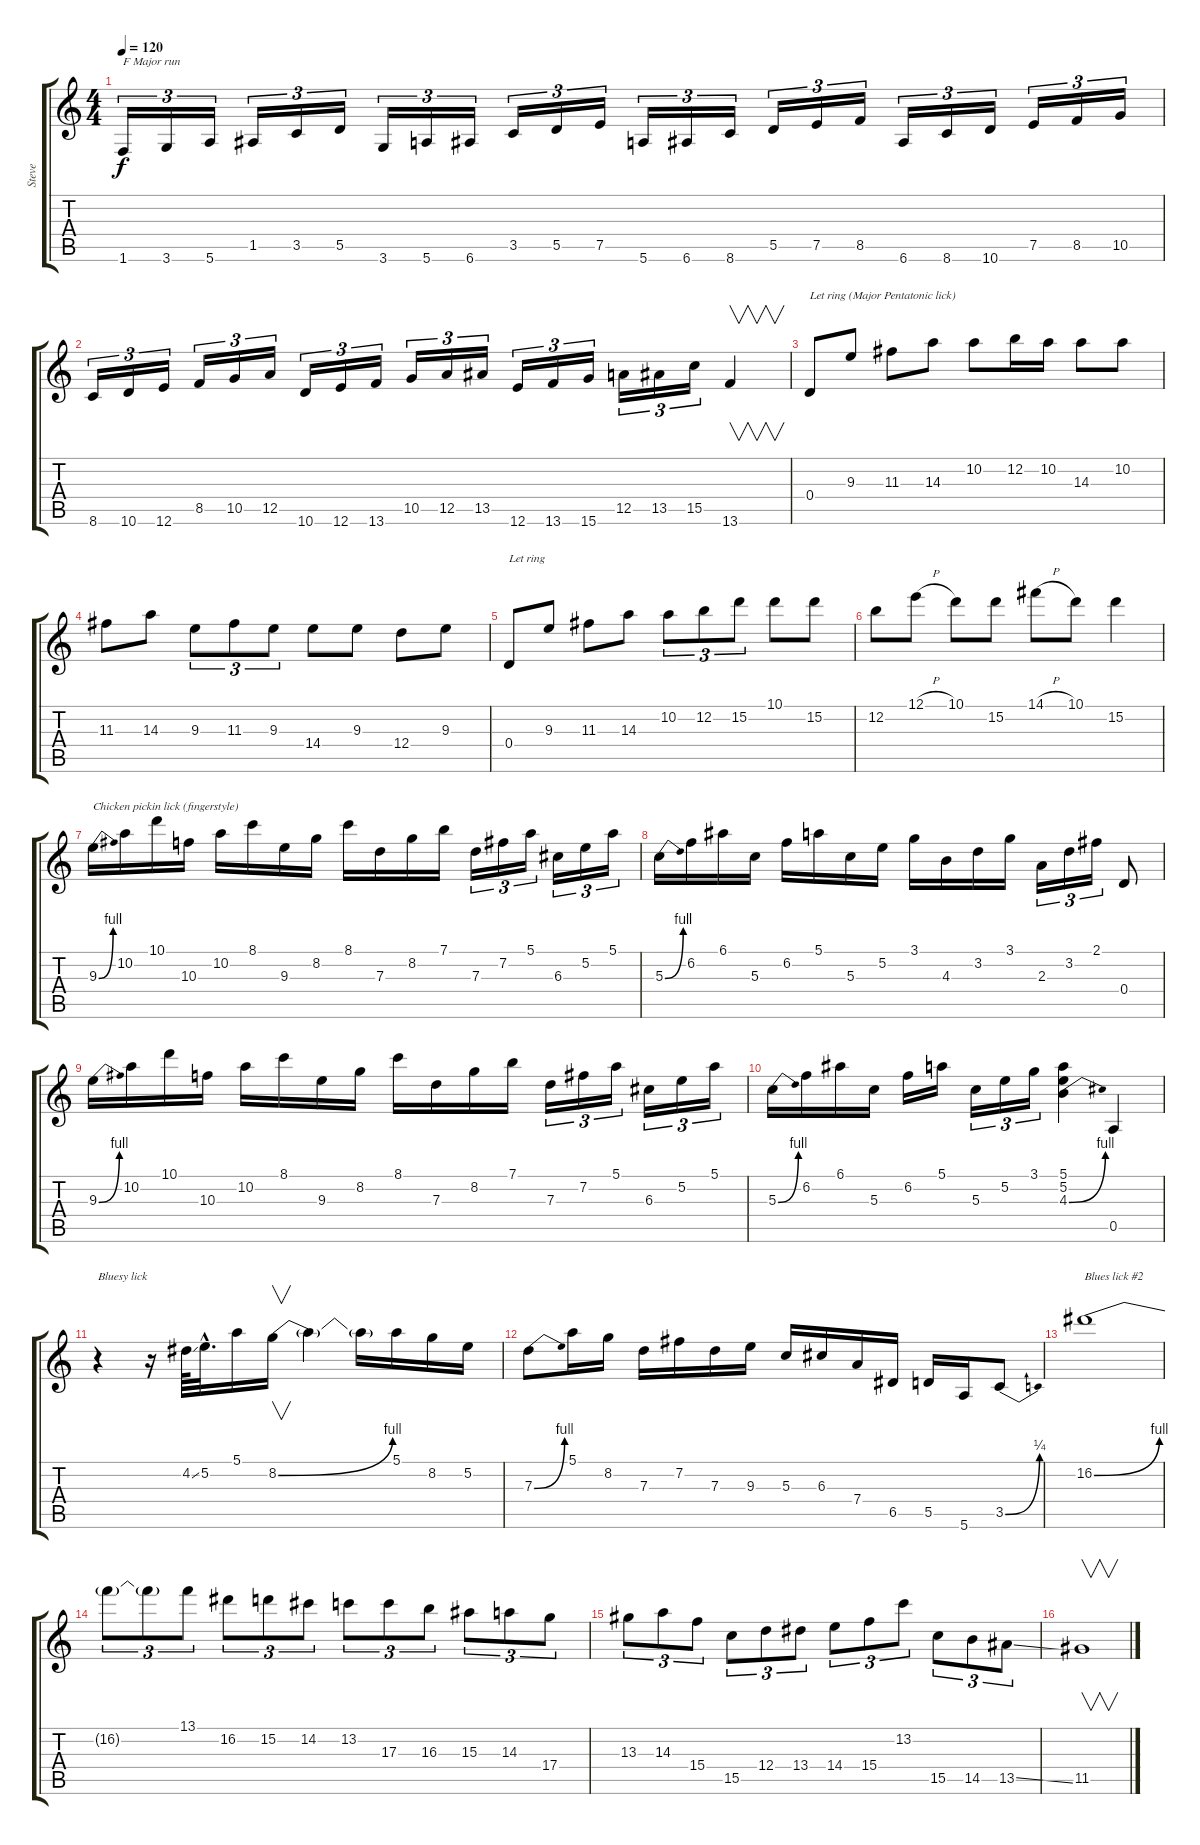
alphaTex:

\track ("Steve" "Steve") {instrument overdrivenguitar}
\staff {score tabs}
\tuning (E4 B3 G3 D3 A2 E2) {hide}
\ts (4 4)
\tempo 120
\clef g2
\ks c
1.6.16{tu (3 2) txt "F Major run" dy f instrument overdrivenguitar} 3.6.16{tu (3 2)} 5.6.16{tu (3 2)} 1.5.16{tu (3 2)} 3.5.16{tu (3 2)} 5.5.16{tu (3 2)} 3.6.16{tu (3 2)} 5.6.16{tu (3 2)} 6.6.16{tu (3 2)} 3.5.16{tu (3 2)} 5.5.16{tu (3 2)} 7.5.16{tu (3 2)} 5.6.16{tu (3 2)} 6.6.16{tu (3 2)} 8.6.16{tu (3 2)} 5.5.16{tu (3 2)} 7.5.16{tu (3 2)} 8.5.16{tu (3 2)} 6.6.16{tu (3 2)} 8.6.16{tu (3 2)} 10.6.16{tu (3 2)} 7.5.16{tu (3 2)} 8.5.16{tu (3 2)} 10.5.16{tu (3 2)} |
8.6.16{tu (3 2)} 10.6.16{tu (3 2)} 12.6.16{tu (3 2)} 8.5.16{tu (3 2)} 10.5.16{tu (3 2)} 12.5.16{tu (3 2)} 10.6.16{tu (3 2)} 12.6.16{tu (3 2)} 13.6.16{tu (3 2)} 10.5.16{tu (3 2)} 12.5.16{tu (3 2)} 13.5.16{tu (3 2)} 12.6.16{tu (3 2)} 13.6.16{tu (3 2)} 15.6.16{tu (3 2)} 12.5.16{tu (3 2)} 13.5.16{tu (3 2)} 15.5.16{tu (3 2)} 13.6.4{v} |
0.4.8{txt "Let ring (Major Pentatonic lick)"} 9.3.8 11.3.8 14.3.8 10.2.8 12.2.16 10.2.16 14.3.8 10.2.8 |
11.3.8 14.3.8 9.3.8{tu (3 2)} 11.3.8{tu (3 2)} 9.3.8{tu (3 2)} 14.4.8 9.3.8 12.4.8 9.3.8 |
0.4.8{txt "Let ring"} 9.3.8 11.3.8 14.3.8 10.2.8{tu (3 2)} 12.2.8{tu (3 2)} 15.2.8{tu (3 2)} 10.1.8 15.2.8 |
12.2.8 12.1{h}.8 10.1.8 15.2.8 14.1{h}.8 10.1.8 15.2.4 |
9.3{be (bend 0 0 60 4)}.16{txt "Chicken pickin lick (fingerstyle)"} 10.2.16 10.1.16 10.3.16 10.2.16 8.1.16 9.3.16 8.2.16 8.1.16 7.3.16 8.2.16 7.1.16 7.3.16{tu (3 2)} 7.2.16{tu (3 2)} 5.1.16{tu (3 2)} 6.3.16{tu (3 2)} 5.2.16{tu (3 2)} 5.1.16{tu (3 2)} |
5.3{be (bend 0 0 60 4)}.16 6.2.16 6.1.16 5.3.16 6.2.16 5.1.16 5.3.16 5.2.16 3.1.16 4.3.16 3.2.16 3.1.16 2.3.16{tu (3 2)} 3.2.16{tu (3 2)} 2.1.16{tu (3 2)} 0.4.8 |
9.3{be (bend 0 0 60 4)}.16 10.2.16 10.1.16 10.3.16 10.2.16 8.1.16 9.3.16 8.2.16 8.1.16 7.3.16 8.2.16 7.1.16 7.3.16{tu (3 2)} 7.2.16{tu (3 2)} 5.1.16{tu (3 2)} 6.3.16{tu (3 2)} 5.2.16{tu (3 2)} 5.1.16{tu (3 2)} |
5.3{be (bend 0 0 60 4)}.16 6.2.16 6.1.16 5.3.16 6.2.16 5.1.16 5.3.16{tu (3 2)} 5.2.16{tu (3 2)} 3.1.16{tu (3 2)} (5.1 5.2 4.3{be (bend 0 0 60 4)}).4 0.5.4 |
r.4{txt "Bluesy lick"} r.16 4.2{ss}.64 5.2{hac}.32{d} 5.1.16 8.2{be (bend 0 0 60 4)}.16{v} 8.2{t}.4 8.2{t}.16 5.1.16 8.2.16 5.2.16 |
7.3{be (bend 0 0 60 4)}.8 5.1.16 8.2.16 7.3.16 7.2.16 7.3.16 9.3.16 5.3.16 6.3.16 7.4.16 6.5.16 5.5.16 5.6.16 3.5{be (bend 0 0 60 1)}.8 |
16.2{be (bend 0 0 60 4)}.1{txt "Blues lick #2"} |
16.2{t}.8{tu (3 2)} 16.2{t}.8{tu (3 2)} 13.1.8{tu (3 2)} 16.2.8{tu (3 2)} 15.2.8{tu (3 2)} 14.2.8{tu (3 2)} 13.2.8{tu (3 2)} 17.3.8{tu (3 2)} 16.3.8{tu (3 2)} 15.3.8{tu (3 2)} 14.3.8{tu (3 2)} 17.4.8{tu (3 2)} |
13.3.8{tu (3 2)} 14.3.8{tu (3 2)} 15.4.8{tu (3 2)} 15.5.8{tu (3 2)} 12.4.8{tu (3 2)} 13.4.8{tu (3 2)} 14.4.8{tu (3 2)} 15.4.8{tu (3 2)} 13.2.8{tu (3 2)} 15.5.8{tu (3 2)} 14.5.8{tu (3 2)} 13.5{ss}.8{tu (3 2)} |
11.5.1{v}
